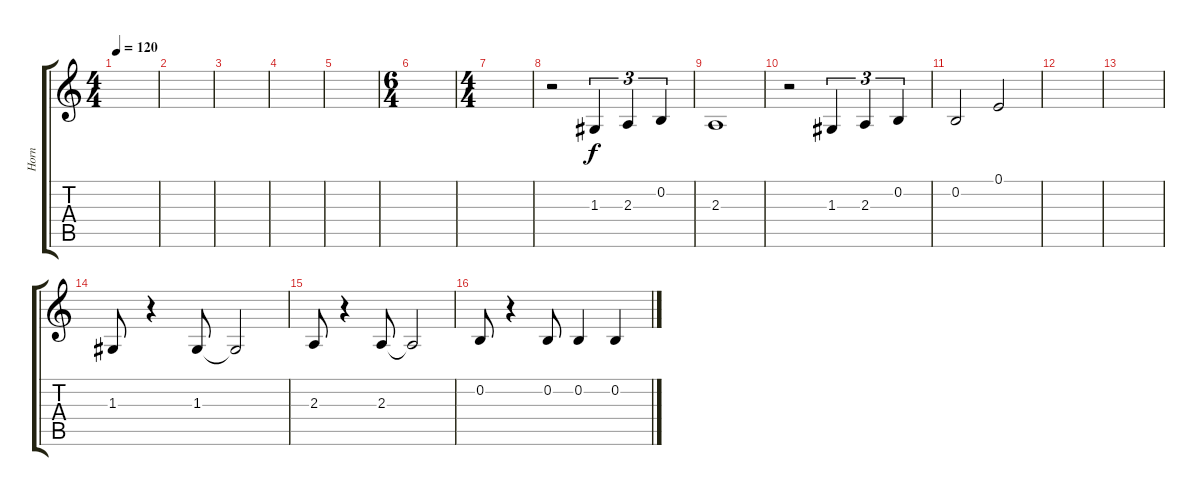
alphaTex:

\track ("Horn" "Horn") {instrument frenchhorn}
\staff {score tabs}
\tuning (E4 B3 G3 D3 A2 E2) {hide}
\ts (4 4)
\tempo 120
\clef g2
\ks c
|
|
|
|
|
\ts (6 4)
|
\ts (4 4)
|
r.2 1.3.4{tu (3 2)} 2.3.4{tu (3 2)} 0.2.4{tu (3 2)} |
2.3.1 |
r.2 1.3.4{tu (3 2)} 2.3.4{tu (3 2)} 0.2.4{tu (3 2)} |
0.2.2 0.1.2 |
|
|
1.3.8 r.4 1.3.8 1.3{t}.2 |
2.3.8 r.4 2.3.8 2.3{t}.2 |
0.2.8 r.4 0.2.8 0.2.4 0.2.4
